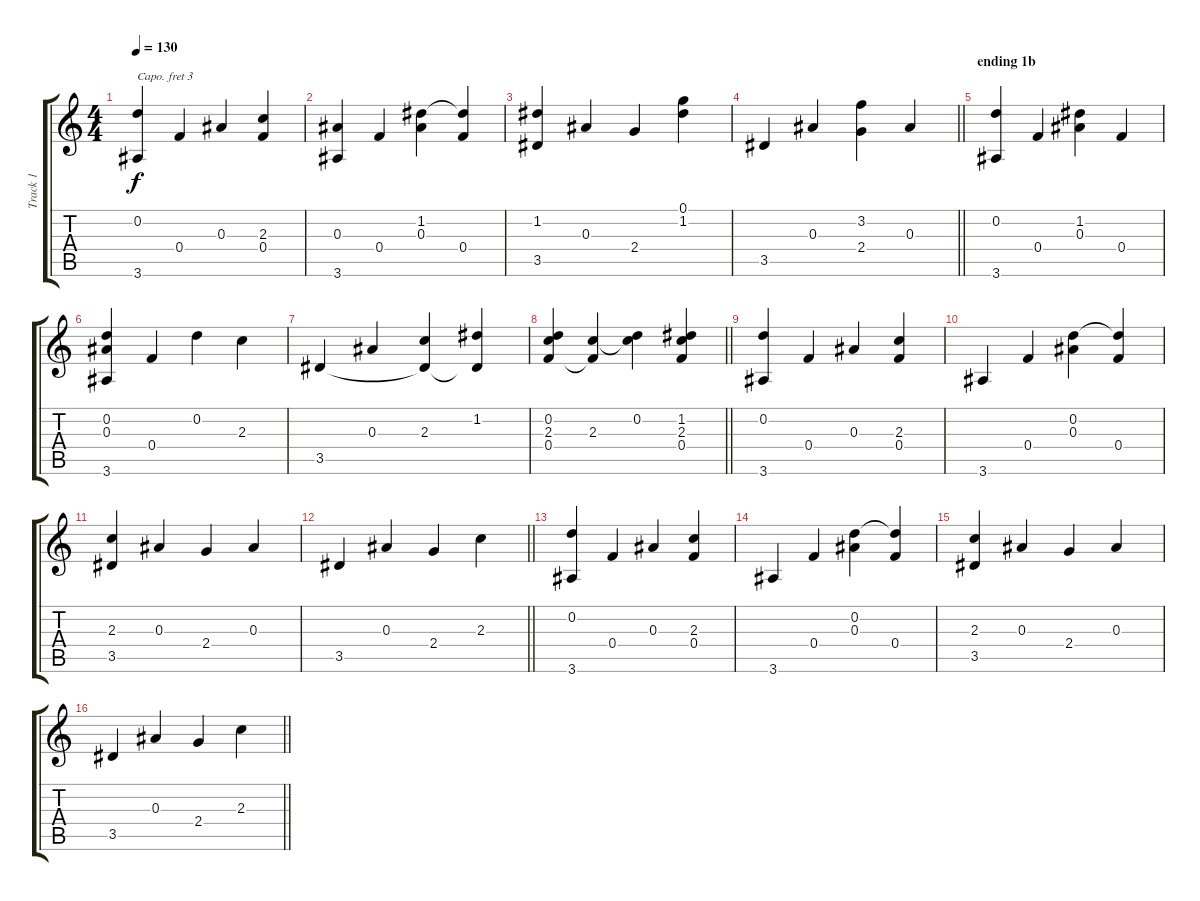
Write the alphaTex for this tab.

\track ("Track 1" "Track 1") {instrument electricguitarjazz}
\staff {score tabs}
\capo 3
\tuning (E4 B3 G3 D3 A2 E2) {hide}
\ts (4 4)
\tempo 130
\clef g2
\ks c
(0.2 3.6).4{dy f} 0.4.4 0.3.4 (2.3 0.4).4 |
(0.3 3.6).4 0.4.4 (1.2 0.3).4 (1.2{t} 0.4).4 |
(1.2 3.5).4 0.3.4 2.4.4 (0.1 1.2).4 |
\barLineRight lightlight
3.5.4 0.3.4 (3.2 2.4).4 0.3.4 |
\section ("" "ending 1b")
(0.2 3.6).4 0.4.4 (1.2 0.3).4 0.4.4 |
(0.2 0.3 3.6).4 0.4.4 0.2.4 2.3.4 |
3.5.4 0.3.4 (2.3 3.5{t}).4 (1.2 3.5{t}).4 |
\barLineRight lightlight
(0.2 2.3 0.4).4 (2.3 0.4{t}).4 (0.2 2.3{t}).4 (1.2 2.3 0.4).4 |
(0.2 3.6).4 0.4.4 0.3.4 (2.3 0.4).4 |
3.6.4 0.4.4 (0.2 0.3).4 (0.2{t} 0.4).4 |
(2.3 3.5).4 0.3.4 2.4.4 0.3.4 |
\barLineRight lightlight
3.5.4 0.3.4 2.4.4 2.3.4 |
(0.2 3.6).4 0.4.4 0.3.4 (2.3 0.4).4 |
3.6.4 0.4.4 (0.2 0.3).4 (0.2{t} 0.4).4 |
(2.3 3.5).4 0.3.4 2.4.4 0.3.4 |
\barLineRight lightlight
3.5.4 0.3.4 2.4.4 2.3.4
